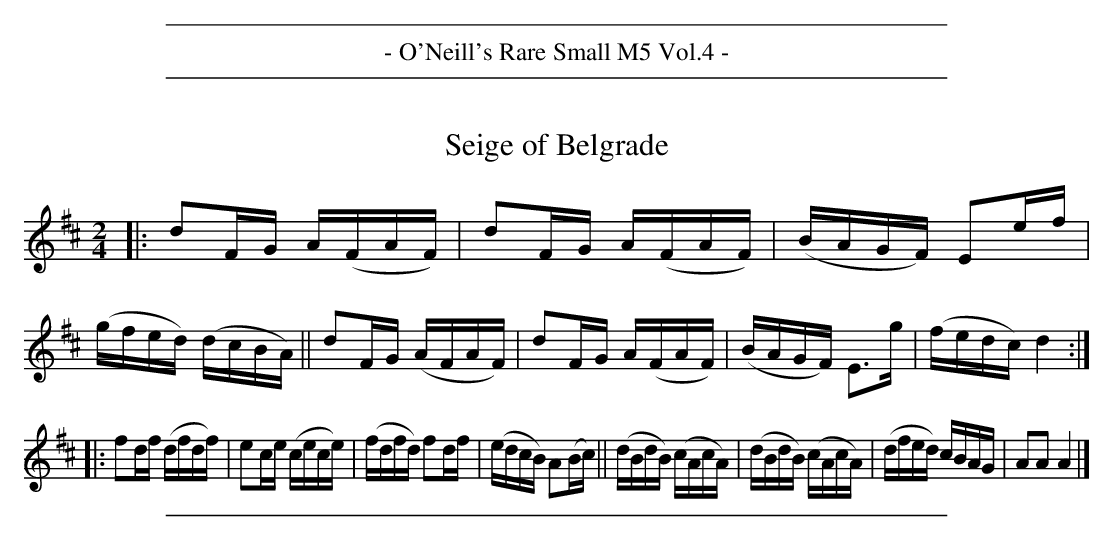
X:1
T: Seige of Belgrade
M: 2/4
L: 1/16
K: D
|:\
d2FG A(FAF) | d2FG A(FAF) | (BAGF) E2ef | (gfed) (dcBA) ||\
d2FG (AFAF) | d2FG A(FAF) | (BAGF) E3g | (fedc) d4 ::
f2df (dfdf) | e2ce (cece) | (fdfd) f2df | (edcB) A2(Bc) ||\
(dBdB) (cAcA) | (dBdB) (cAcA) | (dfed) cBAG | A2A2 A4 |]
